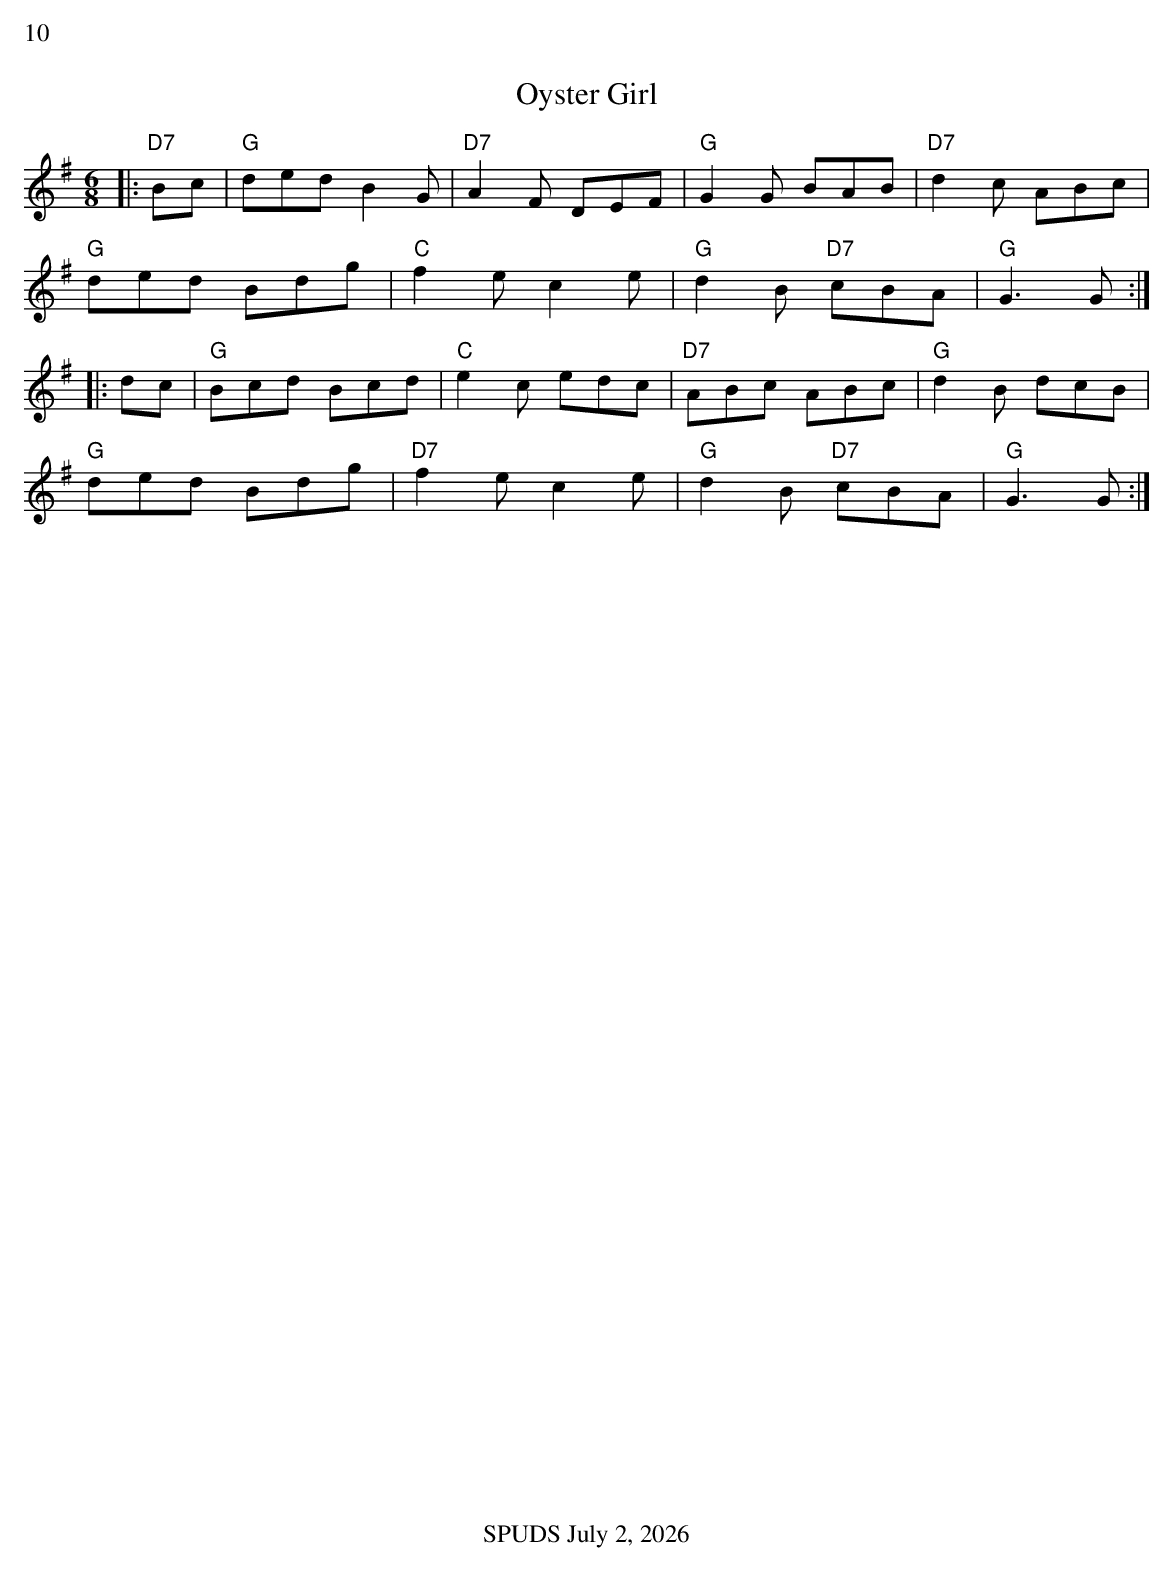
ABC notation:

X:1
%%text 10
T:Oyster Girl
M:6/8
L:1/8
K:G
|:"D7"Bc|"G"ded B2 G|"D7"A2 F DEF|"G"G2G BAB|"D7"d2 c ABc|
"G"ded Bdg|"C"f2 e c2e|"G"d2 B "D7"cBA|"G"G3 G :|
|:dc|"G"Bcd Bcd|"C"e2 c edc|"D7"ABc ABc|"G"d2 B dcB|
"G"ded Bdg|"D7"f2 e c2 e|"G"d2 B "D7"cBA|"G"G3 G:|
